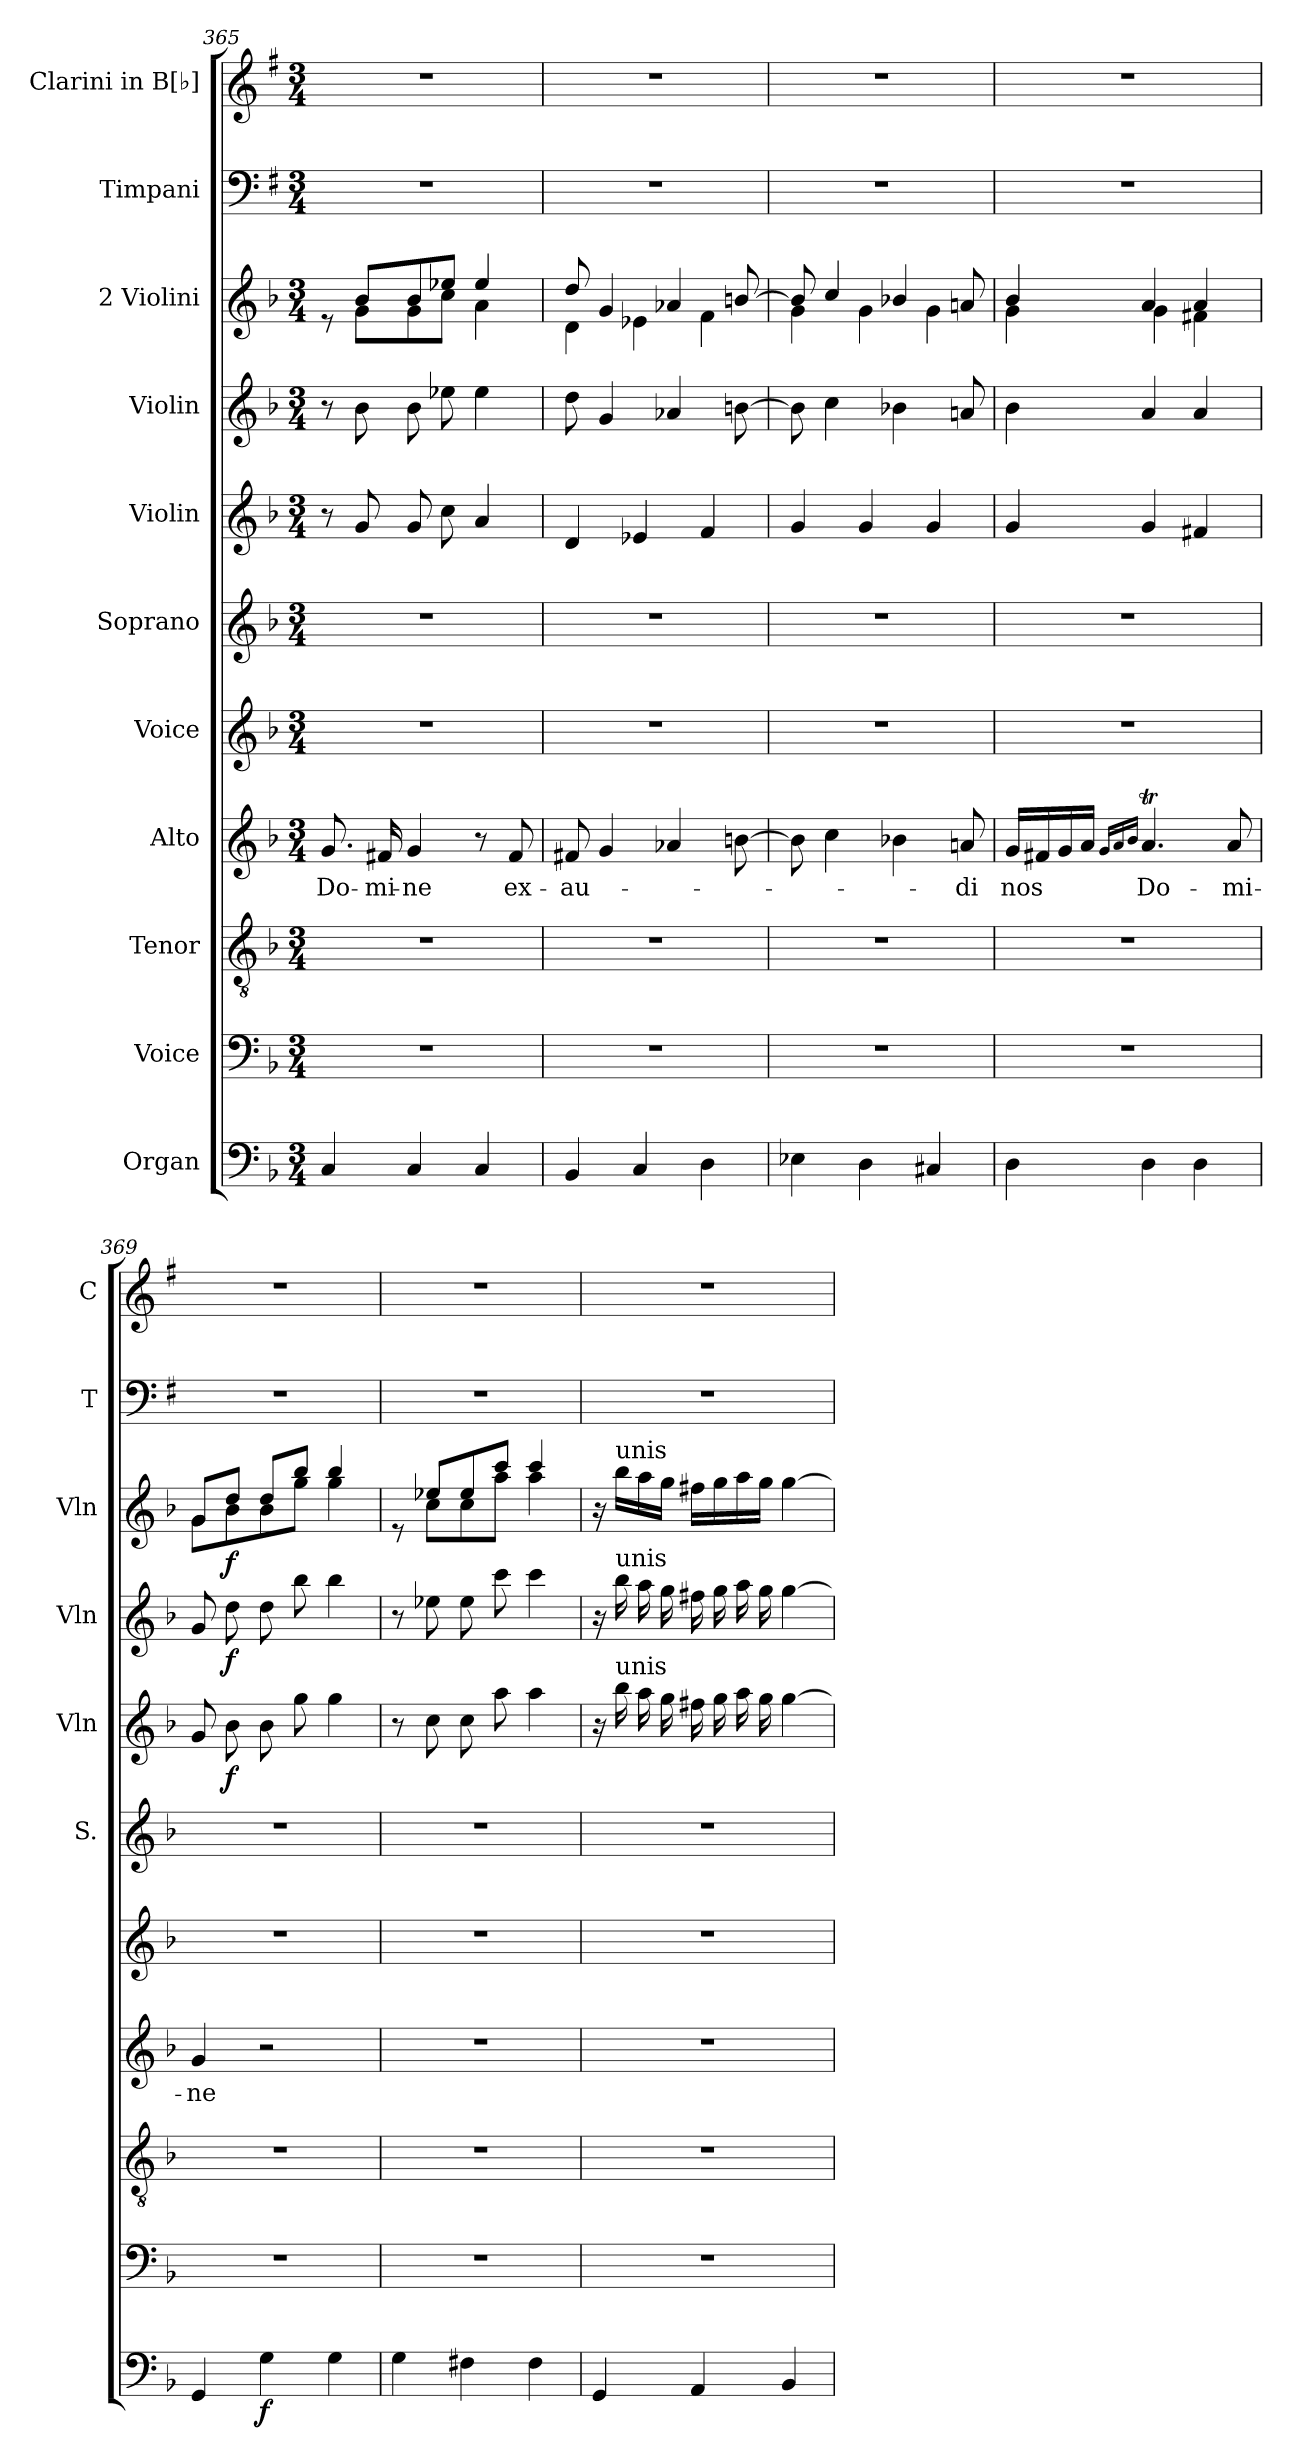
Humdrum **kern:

**kern	**dynam	**kern	**kern	**kern	**text	**kern	**kern	**kern	**dynam	**kern	**dynam	**kern	**dynam	**kern	**kern
*part11	*part11	*part10	*part9	*part8	*part8	*part7	*part6	*part5	*part5	*part4	*part4	*part3	*part3	*part2	*part1
*staff11	*staff11	*staff10	*staff9	*staff8	*staff8	*staff7	*staff6	*staff5	*staff5	*staff4	*staff4	*staff3	*staff3	*staff2	*staff1
*I"Organ	*	*I"Voice	*I"Tenor	*I"Alto	*	*I"Voice	*I"Soprano	*I"Violin	*	*I"Violin	*	*I"2 Violini	*	*I"Timpani	*I"Clarini in B[♭]
*	*	*	*	*	*	*	*I'S.	*I'Vln	*	*I'Vln	*	*I'Vln	*	*I'T	*I'C
*clefF4	*	*clefF4	*clefGv2	*clefG2	*	*clefG2	*clefG2	*clefG2	*	*clefG2	*	*clefG2	*	*clefF4	*clefG2
*	*	*	*	*	*	*	*	*	*	*	*	*	*	*ITrd1c2	*ITrd1c2
*k[b-]	*	*k[b-]	*k[b-]	*k[b-]	*	*k[b-]	*k[b-]	*k[b-]	*	*k[b-]	*	*k[b-]	*	*k[b-]	*k[b-]
*M3/4	*	*M3/4	*M3/4	*M3/4	*	*M3/4	*M3/4	*M3/4	*	*M3/4	*	*M3/4	*	*M3/4	*M3/4
=365	=365	=365	=365	=365	=365	=365	=365	=365	=365	=365	=365	=365	=365	=365	=365
!	!	!	!	!	!LO:LY:b	!	!	!	!	!	!	!	!	!	!
*	*	*	*	*	*	*	*	*	*	*	*	*^	*	*	*
4C/	.	2.r	2.r	8.g/	Do-	2.r	2.r	8r	.	8r	.	8re	8ryy	.	2.r	2.r
.	.	.	.	.	.	.	.	8g/	.	8b-\	.	8b-/L	8g\L	.	.	.
!	!	!	!	!	!LO:LY:b	!	!	!	!	!	!	!	!	!	!	!
.	.	.	.	16f#X/	-mi-	.	.	.	.	.	.	.	.	.	.	.
!	!	!	!	!	!LO:LY:b	!	!	!	!	!	!	!	!	!	!	!
4C/	.	.	.	4g/	-ne	.	.	8g/	.	8b-\	.	8b-/	8g\	.	.	.
.	.	.	.	.	.	.	.	8cc\	.	8ee-X\	.	8ee-X/J	8cc\J	.	.	.
4C/	.	.	.	8r	.	.	.	4a/	.	4ee-\	.	4ee-/	4a\	.	.	.
!	!	!	!	!	!LO:LY:b	!	!	!	!	!	!	!	!	!	!	!
.	.	.	.	8f#/	ex-	.	.	.	.	.	.	.	.	.	.	.
!!LO:LB:g=z
=366	=366	=366	=366	=366	=366	=366	=366	=366	=366	=366	=366	=366	=366	=366	=366	=366
!	!	!	!	!	!LO:LY:b	!	!	!	!	!	!	!	!	!	!	!
4BB-/	.	2.r	2.r	8f#X/	-au-	2.r	2.r	4d/	.	8dd\	.	8dd/	4d\	.	2.r	2.r
.	.	.	.	4g/	.	.	.	.	.	4g/	.	4g/	.	.	.	.
4C/	.	.	.	.	.	.	.	4e-X/	.	.	.	.	4e-X\	.	.	.
.	.	.	.	4a-X/	.	.	.	.	.	4a-X/	.	4a-X/	.	.	.	.
4D\	.	.	.	.	.	.	.	4f/	.	.	.	.	4f\	.	.	.
.	.	.	.	[8bn\	.	.	.	.	.	[8bn\	.	[8bn/	.	.	.	.
=367	=367	=367	=367	=367	=367	=367	=367	=367	=367	=367	=367	=367	=367	=367	=367	=367
4E-X\	.	2.r	2.r	8b\]	.	2.r	2.r	4g/	.	8b\]	.	8b/]	4g\	.	2.r	2.r
.	.	.	.	4cc\	.	.	.	.	.	4cc\	.	4cc/	.	.	.	.
4D\	.	.	.	.	.	.	.	4g/	.	.	.	.	4g\	.	.	.
.	.	.	.	4b-X\	.	.	.	.	.	4b-X\	.	4b-X/	.	.	.	.
4C#X/	.	.	.	.	.	.	.	4g/	.	.	.	.	4g\	.	.	.
!	!	!	!	!	!LO:LY:b	!	!	!	!	!	!	!	!	!	!	!
.	.	.	.	8an/	-di	.	.	.	.	8an/	.	8an/	.	.	.	.
=368	=368	=368	=368	=368	=368	=368	=368	=368	=368	=368	=368	=368	=368	=368	=368	=368
!	!	!	!	!	!LO:LY:b	!	!	!	!	!	!	!	!	!	!	!
4D\	.	2.r	2.r	16g/LL	nos	2.r	2.r	4g/	.	4b-\	.	4b-/	4g\	.	2.r	2.r
.	.	.	.	16f#X/	.	.	.	.	.	.	.	.	.	.	.	.
.	.	.	.	16g/	.	.	.	.	.	.	.	.	.	.	.	.
.	.	.	.	16a/JJ	.	.	.	.	.	.	.	.	.	.	.	.
.	.	.	.	16qg/LL	.	.	.	.	.	.	.	.	.	.	.	.
.	.	.	.	16qa/	.	.	.	.	.	.	.	.	.	.	.	.
.	.	.	.	16qb-/JJ	.	.	.	.	.	.	.	.	.	.	.	.
!	!	!	!	!	!LO:LY:b	!	!	!	!	!	!	!	!	!	!	!
4D\	.	.	.	4.at/	Do-	.	.	4g/	.	4a/	.	4a/	4g\	.	.	.
4D\	.	.	.	.	.	.	.	4f#X/	.	4a/	.	4a/	4f#X\	.	.	.
!	!	!	!	!	!LO:LY:b	!	!	!	!	!	!	!	!	!	!	!
.	.	.	.	8a/	-mi-	.	.	.	.	.	.	.	.	.	.	.
=369	=369	=369	=369	=369	=369	=369	=369	=369	=369	=369	=369	=369	=369	=369	=369	=369
!	!	!	!	!	!LO:LY:b	!	!	!	!	!	!	!	!	!	!	!
4GG/	.	2.r	2.r	4g/	-ne	2.r	2.r	8g/	.	8g/	.	8g/L	8g\L	.	2.r	2.r
!	!	!	!	!	!	!	!	!	!LO:DY:b	!	!LO:DY:b	!	!	!LO:DY:b	!	!
.	.	.	.	.	.	.	.	8b-\	f	8dd\	f	8dd/J	8b-\	f	.	.
!	!LO:DY:b	!	!	!	!	!	!	!	!	!	!	!	!	!	!	!
4G\	f	.	.	2r	.	.	.	8b-\	.	8dd\	.	8dd/L	8b-\	.	.	.
.	.	.	.	.	.	.	.	8gg\	.	8bb-\	.	8bb-/J	8gg\J	.	.	.
4G\	.	.	.	.	.	.	.	4gg\	.	4bb-\	.	4bb-/	4gg\	.	.	.
=370	=370	=370	=370	=370	=370	=370	=370	=370	=370	=370	=370	=370	=370	=370	=370	=370
4G\	.	2.r	2.r	2.r	.	2.r	2.r	8r	.	8r	.	8re	8ryy	.	2.r	2.r
.	.	.	.	.	.	.	.	8cc\	.	8ee-X\	.	8ee-X/L	8cc\L	.	.	.
4F#X\	.	.	.	.	.	.	.	8cc\	.	8ee-\	.	8ee-/	8cc\	.	.	.
.	.	.	.	.	.	.	.	8aa\	.	8ccc\	.	8ccc/J	8aa\J	.	.	.
4F#\	.	.	.	.	.	.	.	4aa\	.	4ccc\	.	4ccc/	4aa\	.	.	.
*	*	*	*	*	*	*	*	*	*	*	*	*v	*v	*	*	*
!!LO:PB:g=z
=371	=371	=371	=371	=371	=371	=371	=371	=371	=371	=371	=371	=371	=371	=371	=371
4GG/	.	2.r	2.r	2.r	.	2.r	2.r	16r	.	16r	.	16r	.	2.r	2.r
!	!	!	!	!	!	!	!	!	!	!	!	!LO:TX:a:t=unis	!	!	!
!	!	!	!	!	!	!	!	!	!	!LO:TX:a:t=unis	!	!	!	!	!
!	!	!	!	!	!	!	!	!LO:TX:a:t=unis	!	!	!	!	!	!	!
.	.	.	.	.	.	.	.	16bb-\	.	16bb-\	.	16bb-\LL	.	.	.
.	.	.	.	.	.	.	.	16aa\	.	16aa\	.	16aa\	.	.	.
.	.	.	.	.	.	.	.	16gg\	.	16gg\	.	16gg\JJ	.	.	.
4AA/	.	.	.	.	.	.	.	16ff#X\	.	16ff#X\	.	16ff#X\LL	.	.	.
.	.	.	.	.	.	.	.	16gg\	.	16gg\	.	16gg\	.	.	.
.	.	.	.	.	.	.	.	16aa\	.	16aa\	.	16aa\	.	.	.
.	.	.	.	.	.	.	.	16gg\	.	16gg\	.	16gg\JJ	.	.	.
4BB-/	.	.	.	.	.	.	.	[4gg\	.	[4gg\	.	[4gg\	.	.	.
=	=	=	=	=	=	=	=	=	=	=	=	=	=	=	=
*-	*-	*-	*-	*-	*-	*-	*-	*-	*-	*-	*-	*-	*-	*-	*-
